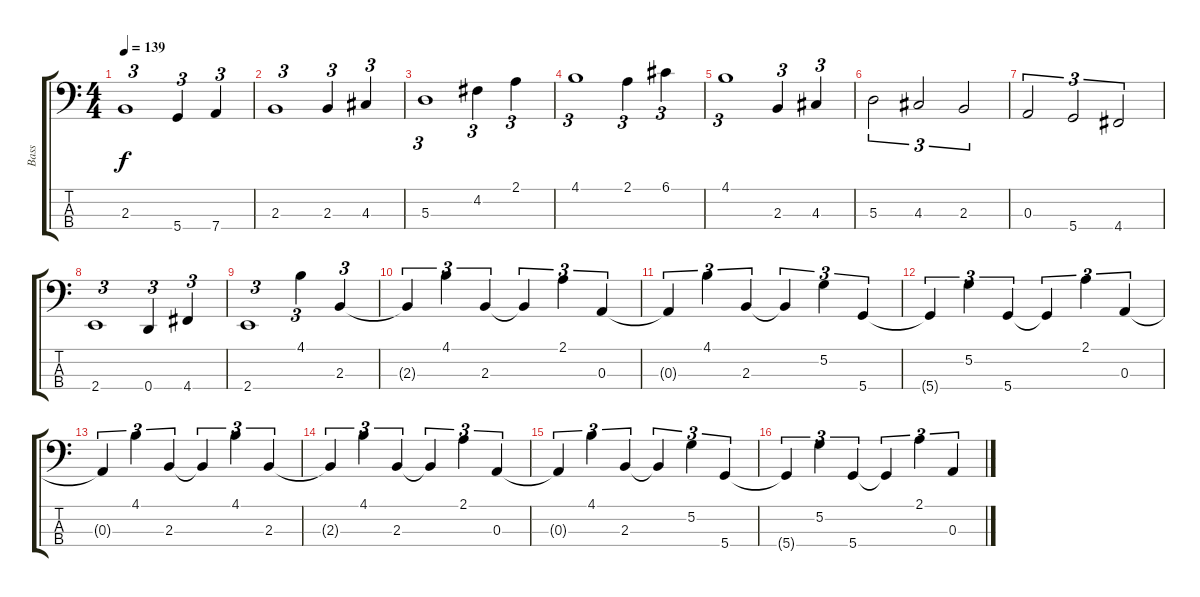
\track ("Bass" "Bass") {instrument distortionguitar}
\staff {score tabs}
\tuning (G2 D2 A1 D1) {hide}
\ts (4 4)
\tempo 139
\clef f4
\ks c
2.3.1{tu (3 2) dy f} 5.4.4{tu (3 2)} 7.4.4{tu (3 2)} |
2.3.1{tu (3 2)} 2.3.4{tu (3 2)} 4.3.4{tu (3 2)} |
5.3.1{tu (3 2)} 4.2.4{tu (3 2)} 2.1.4{tu (3 2)} |
4.1.1{tu (3 2)} 2.1.4{tu (3 2)} 6.1.4{tu (3 2)} |
4.1.1{tu (3 2)} 2.3.4{tu (3 2)} 4.3.4{tu (3 2)} |
5.3.2{tu (3 2)} 4.3.2{tu (3 2)} 2.3.2{tu (3 2)} |
0.3.2{tu (3 2)} 5.4.2{tu (3 2)} 4.4.2{tu (3 2)} |
2.4.1{tu (3 2)} 0.4.4{tu (3 2)} 4.4.4{tu (3 2)} |
2.4.1{tu (3 2)} 4.1.4{tu (3 2)} 2.3.4{tu (3 2)} |
2.3{t}.4{tu (3 2)} 4.1.4{tu (3 2)} 2.3.4{tu (3 2)} 2.3{t}.4{tu (3 2)} 2.1.4{tu (3 2)} 0.3.4{tu (3 2)} |
0.3{t}.4{tu (3 2)} 4.1.4{tu (3 2)} 2.3.4{tu (3 2)} 2.3{t}.4{tu (3 2)} 5.2.4{tu (3 2)} 5.4.4{tu (3 2)} |
5.4{t}.4{tu (3 2)} 5.2.4{tu (3 2)} 5.4.4{tu (3 2)} 5.4{t}.4{tu (3 2)} 2.1.4{tu (3 2)} 0.3.4{tu (3 2)} |
0.3{t}.4{tu (3 2)} 4.1.4{tu (3 2)} 2.3.4{tu (3 2)} 2.3{t}.4{tu (3 2)} 4.1.4{tu (3 2)} 2.3.4{tu (3 2)} |
2.3{t}.4{tu (3 2)} 4.1.4{tu (3 2)} 2.3.4{tu (3 2)} 2.3{t}.4{tu (3 2)} 2.1.4{tu (3 2)} 0.3.4{tu (3 2)} |
0.3{t}.4{tu (3 2)} 4.1.4{tu (3 2)} 2.3.4{tu (3 2)} 2.3{t}.4{tu (3 2)} 5.2.4{tu (3 2)} 5.4.4{tu (3 2)} |
5.4{t}.4{tu (3 2)} 5.2.4{tu (3 2)} 5.4.4{tu (3 2)} 5.4{t}.4{tu (3 2)} 2.1.4{tu (3 2)} 0.3.4{tu (3 2)}
